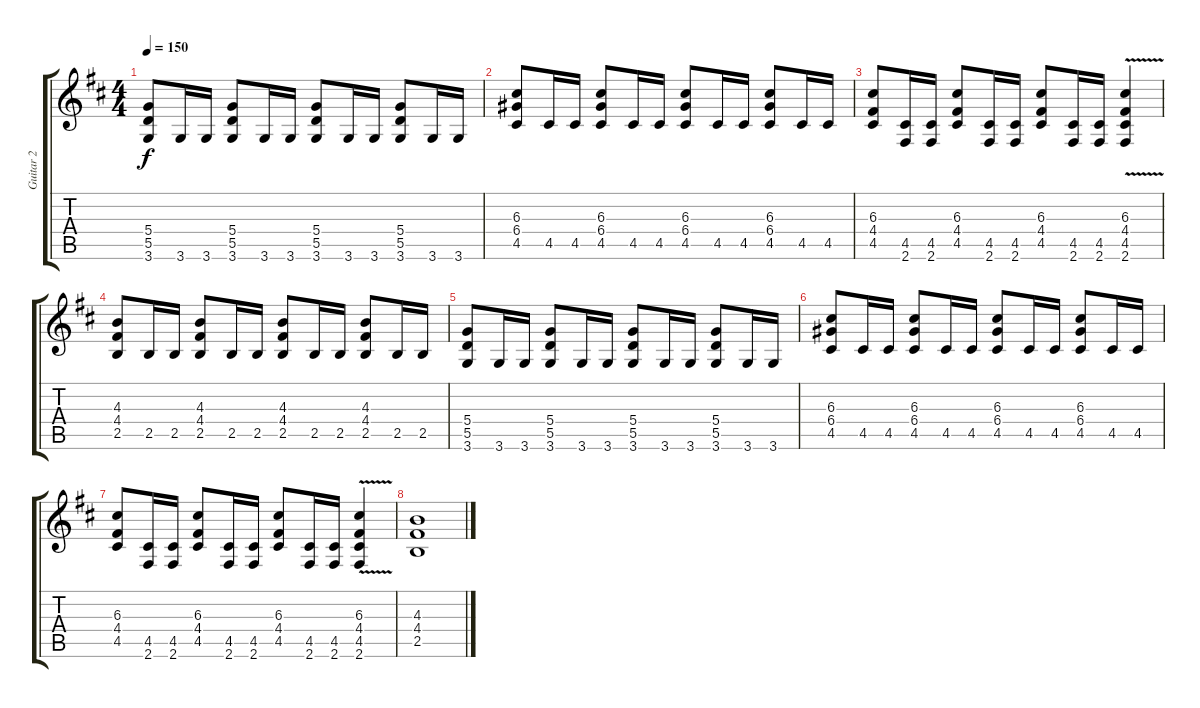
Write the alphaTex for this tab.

\track ("Guitar 2" "Guitar 2") {instrument distortionguitar}
\staff {score tabs}
\tuning (E4 B3 G3 D3 A2 E2) {hide}
\ts (4 4)
\tempo 150
\clef g2
\ks d
(5.4 5.5 3.6).8{dy f} 3.6.16 3.6.16 (5.4 5.5 3.6).8 3.6.16 3.6.16 (5.4 5.5 3.6).8 3.6.16 3.6.16 (5.4 5.5 3.6).8 3.6.16 3.6.16 |
(6.3 6.4 4.5).8 4.5.16 4.5.16 (6.3 6.4 4.5).8 4.5.16 4.5.16 (6.3 6.4 4.5).8 4.5.16 4.5.16 (6.3 6.4 4.5).8 4.5.16 4.5.16 |
(6.3 4.4 4.5).8 (4.5 2.6).16 (4.5 2.6).16 (6.3 4.4 4.5).8 (4.5 2.6).16 (4.5 2.6).16 (6.3 4.4 4.5).8 (4.5 2.6).16 (4.5 2.6).16 (6.3 4.4 4.5{v} 2.6).4 |
(4.3 4.4 2.5).8 2.5.16 2.5.16 (4.3 4.4 2.5).8 2.5.16 2.5.16 (4.3 4.4 2.5).8 2.5.16 2.5.16 (4.3 4.4 2.5).8 2.5.16 2.5.16 |
(5.4 5.5 3.6).8 3.6.16 3.6.16 (5.4 5.5 3.6).8 3.6.16 3.6.16 (5.4 5.5 3.6).8 3.6.16 3.6.16 (5.4 5.5 3.6).8 3.6.16 3.6.16 |
(6.3 6.4 4.5).8 4.5.16 4.5.16 (6.3 6.4 4.5).8 4.5.16 4.5.16 (6.3 6.4 4.5).8 4.5.16 4.5.16 (6.3 6.4 4.5).8 4.5.16 4.5.16 |
(6.3 4.4 4.5).8 (4.5 2.6).16 (4.5 2.6).16 (6.3 4.4 4.5).8 (4.5 2.6).16 (4.5 2.6).16 (6.3 4.4 4.5).8 (4.5 2.6).16 (4.5 2.6).16 (6.3 4.4 4.5{v} 2.6).4 |
(4.3 4.4 2.5).1
